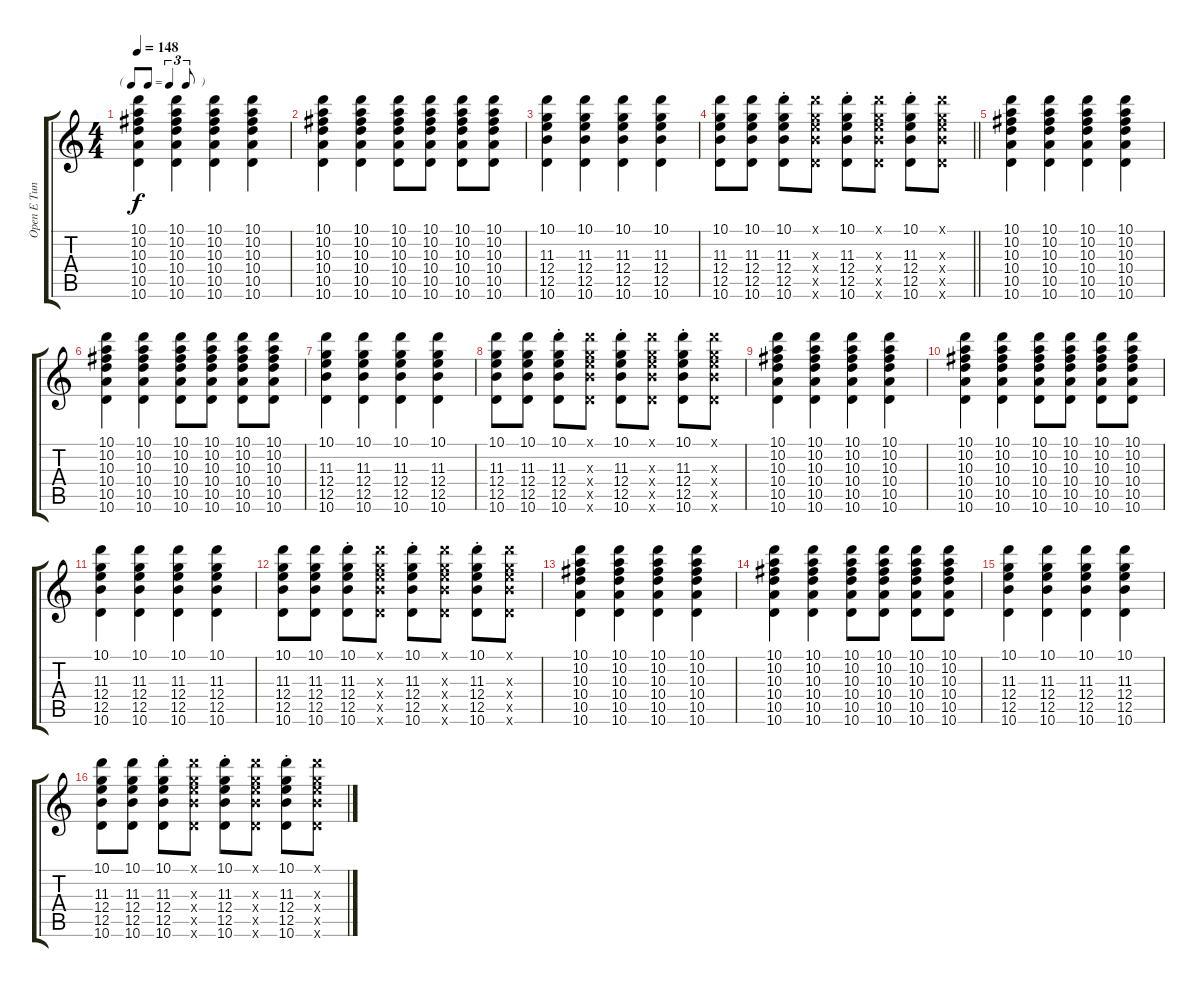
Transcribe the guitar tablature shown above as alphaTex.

\track ("Open E Tuning" "Open E Tun") {instrument acousticguitarnylon}
\staff {score tabs}
\tuning (E4 B3 Ab3 E3 B2 E2) {hide}
\ts (4 4)
\tf triplet8th
\tempo 148
\clef g2
\ks c
(10.1 10.2 10.3 10.4 10.5 10.6).4{dy f} (10.1 10.2 10.3 10.4 10.5 10.6).4 (10.1 10.2 10.3 10.4 10.5 10.6).4 (10.1 10.2 10.3 10.4 10.5 10.6).4 |
(10.1 10.2 10.3 10.4 10.5 10.6).4 (10.1 10.2 10.3 10.4 10.5 10.6).4 (10.1 10.2 10.3 10.4 10.5 10.6).8 (10.1 10.2 10.3 10.4 10.5 10.6).8 (10.1 10.2 10.3 10.4 10.5 10.6).8 (10.1 10.2 10.3 10.4 10.5 10.6).8 |
(10.1 11.3 12.4 12.5 10.6).4 (10.1 11.3 12.4 12.5 10.6).4 (10.1 11.3 12.4 12.5 10.6).4 (10.1 11.3 12.4 12.5 10.6).4 |
\barLineRight lightlight
(10.1 11.3 12.4 12.5 10.6).8 (10.1 11.3 12.4 12.5 10.6).8 (10.1{st} 11.3{st} 12.4{st} 12.5{st} 10.6{st}).8 (10.1{x} 11.3{x} 12.4{x} 12.5{x} 10.6{x}).8 (10.1{st} 11.3{st} 12.4{st} 12.5{st} 10.6{st}).8 (10.1{x} 11.3{x} 12.4{x} 12.5{x} 10.6{x}).8 (10.1{st} 11.3{st} 12.4{st} 12.5{st} 10.6{st}).8 (10.1{x} 11.3{x} 12.4{x} 12.5{x} 10.6{x}).8 |
(10.1 10.2 10.3 10.4 10.5 10.6).4 (10.1 10.2 10.3 10.4 10.5 10.6).4 (10.1 10.2 10.3 10.4 10.5 10.6).4 (10.1 10.2 10.3 10.4 10.5 10.6).4 |
(10.1 10.2 10.3 10.4 10.5 10.6).4 (10.1 10.2 10.3 10.4 10.5 10.6).4 (10.1 10.2 10.3 10.4 10.5 10.6).8 (10.1 10.2 10.3 10.4 10.5 10.6).8 (10.1 10.2 10.3 10.4 10.5 10.6).8 (10.1 10.2 10.3 10.4 10.5 10.6).8 |
(10.1 11.3 12.4 12.5 10.6).4 (10.1 11.3 12.4 12.5 10.6).4 (10.1 11.3 12.4 12.5 10.6).4 (10.1 11.3 12.4 12.5 10.6).4 |
(10.1 11.3 12.4 12.5 10.6).8 (10.1 11.3 12.4 12.5 10.6).8 (10.1{st} 11.3{st} 12.4{st} 12.5{st} 10.6{st}).8 (10.1{x} 11.3{x} 12.4{x} 12.5{x} 10.6{x}).8 (10.1{st} 11.3{st} 12.4{st} 12.5{st} 10.6{st}).8 (10.1{x} 11.3{x} 12.4{x} 12.5{x} 10.6{x}).8 (10.1{st} 11.3{st} 12.4{st} 12.5{st} 10.6{st}).8 (10.1{x} 11.3{x} 12.4{x} 12.5{x} 10.6{x}).8 |
(10.1 10.2 10.3 10.4 10.5 10.6).4 (10.1 10.2 10.3 10.4 10.5 10.6).4 (10.1 10.2 10.3 10.4 10.5 10.6).4 (10.1 10.2 10.3 10.4 10.5 10.6).4 |
(10.1 10.2 10.3 10.4 10.5 10.6).4 (10.1 10.2 10.3 10.4 10.5 10.6).4 (10.1 10.2 10.3 10.4 10.5 10.6).8 (10.1 10.2 10.3 10.4 10.5 10.6).8 (10.1 10.2 10.3 10.4 10.5 10.6).8 (10.1 10.2 10.3 10.4 10.5 10.6).8 |
(10.1 11.3 12.4 12.5 10.6).4 (10.1 11.3 12.4 12.5 10.6).4 (10.1 11.3 12.4 12.5 10.6).4 (10.1 11.3 12.4 12.5 10.6).4 |
(10.1 11.3 12.4 12.5 10.6).8 (10.1 11.3 12.4 12.5 10.6).8 (10.1{st} 11.3{st} 12.4{st} 12.5{st} 10.6{st}).8 (10.1{x} 11.3{x} 12.4{x} 12.5{x} 10.6{x}).8 (10.1{st} 11.3{st} 12.4{st} 12.5{st} 10.6{st}).8 (10.1{x} 11.3{x} 12.4{x} 12.5{x} 10.6{x}).8 (10.1{st} 11.3{st} 12.4{st} 12.5{st} 10.6{st}).8 (10.1{x} 11.3{x} 12.4{x} 12.5{x} 10.6{x}).8 |
(10.1 10.2 10.3 10.4 10.5 10.6).4 (10.1 10.2 10.3 10.4 10.5 10.6).4 (10.1 10.2 10.3 10.4 10.5 10.6).4 (10.1 10.2 10.3 10.4 10.5 10.6).4 |
(10.1 10.2 10.3 10.4 10.5 10.6).4 (10.1 10.2 10.3 10.4 10.5 10.6).4 (10.1 10.2 10.3 10.4 10.5 10.6).8 (10.1 10.2 10.3 10.4 10.5 10.6).8 (10.1 10.2 10.3 10.4 10.5 10.6).8 (10.1 10.2 10.3 10.4 10.5 10.6).8 |
(10.1 11.3 12.4 12.5 10.6).4 (10.1 11.3 12.4 12.5 10.6).4 (10.1 11.3 12.4 12.5 10.6).4 (10.1 11.3 12.4 12.5 10.6).4 |
(10.1 11.3 12.4 12.5 10.6).8 (10.1 11.3 12.4 12.5 10.6).8 (10.1{st} 11.3{st} 12.4{st} 12.5{st} 10.6{st}).8 (10.1{x} 11.3{x} 12.4{x} 12.5{x} 10.6{x}).8 (10.1{st} 11.3{st} 12.4{st} 12.5{st} 10.6{st}).8 (10.1{x} 11.3{x} 12.4{x} 12.5{x} 10.6{x}).8 (10.1{st} 11.3{st} 12.4{st} 12.5{st} 10.6{st}).8 (10.1{x} 11.3{x} 12.4{x} 12.5{x} 10.6{x}).8
